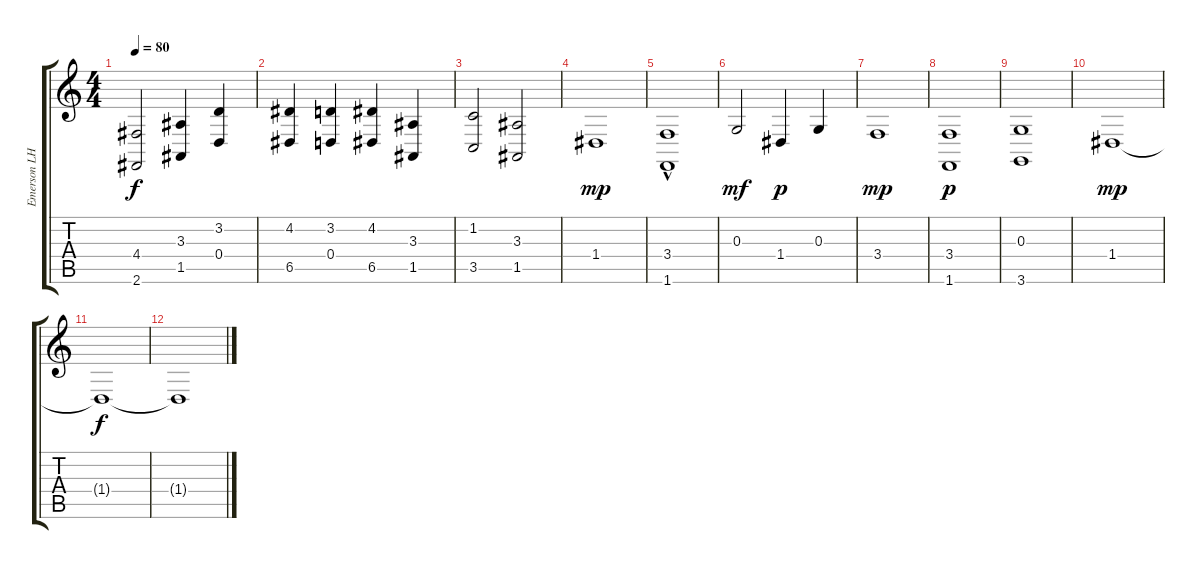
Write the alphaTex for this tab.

\track ("Emerson LH" "Emerson LH") {instrument percussiveorgan}
\staff {score tabs}
\tuning (E4 B3 G3 D3 A2 E2) {hide}
\ts (4 4)
\tempo 80
\clef g2
\ks c
(4.4 2.6).2{dy f} (3.3 1.5).4 (3.2 0.4).4 |
(4.2 6.5).4 (3.2 0.4).4 (4.2 6.5).4 (3.3 1.5).4 |
(1.2 3.5).2 (3.3 1.5).2 |
1.4.1{dy mp} |
(3.4{hac} 1.6).1 |
0.3.2{dy mf} 1.4.4{dy p} 0.3.4 |
3.4.1{dy mp} |
(3.4 1.6).1{dy p} |
(0.3 3.6).1 |
1.4.1{dy mp} |
1.4{t}.1{dy f} |
1.4{t}.1
